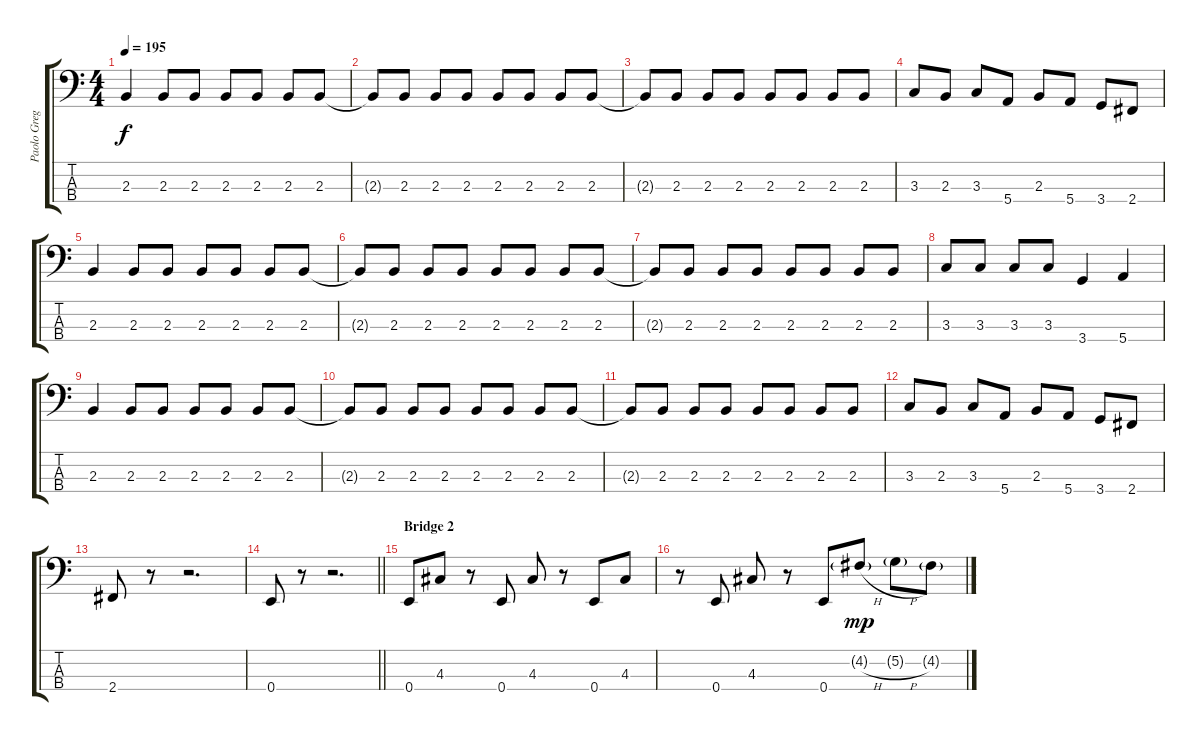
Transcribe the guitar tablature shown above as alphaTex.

\track ("Paolo Gregoletto" "Paolo Greg") {instrument electricbassfinger}
\staff {score tabs}
\tuning (G2 D2 A1 E1) {hide}
\ts (4 4)
\tempo 195
\clef f4
\ks c
2.3.4{dy f} 2.3.8 2.3.8 2.3.8 2.3.8 2.3.8 2.3.8 |
2.3{t}.8 2.3.8 2.3.8 2.3.8 2.3.8 2.3.8 2.3.8 2.3.8 |
2.3{t}.8 2.3.8 2.3.8 2.3.8 2.3.8 2.3.8 2.3.8 2.3.8 |
3.3.8 2.3.8 3.3.8 5.4.8 2.3.8 5.4.8 3.4.8 2.4.8 |
2.3.4 2.3.8 2.3.8 2.3.8 2.3.8 2.3.8 2.3.8 |
2.3{t}.8 2.3.8 2.3.8 2.3.8 2.3.8 2.3.8 2.3.8 2.3.8 |
2.3{t}.8 2.3.8 2.3.8 2.3.8 2.3.8 2.3.8 2.3.8 2.3.8 |
3.3.8 3.3.8 3.3.8 3.3.8 3.4.4 5.4.4 |
2.3.4 2.3.8 2.3.8 2.3.8 2.3.8 2.3.8 2.3.8 |
2.3{t}.8 2.3.8 2.3.8 2.3.8 2.3.8 2.3.8 2.3.8 2.3.8 |
2.3{t}.8 2.3.8 2.3.8 2.3.8 2.3.8 2.3.8 2.3.8 2.3.8 |
3.3.8 2.3.8 3.3.8 5.4.8 2.3.8 5.4.8 3.4.8 2.4.8 |
2.4.8 r.8 r.2{d} |
\barLineRight lightlight
0.4.8 r.8 r.2{d} |
\section ("" "Bridge 2")
0.4.8 4.3.8 r.8 0.4.8 4.3.8 r.8 0.4.8 4.3.8 |
r.8 0.4.8 4.3.8 r.8 0.4.8 4.2{h g}.8{dy mp} 5.2{h g}.8 4.2{g}.8
